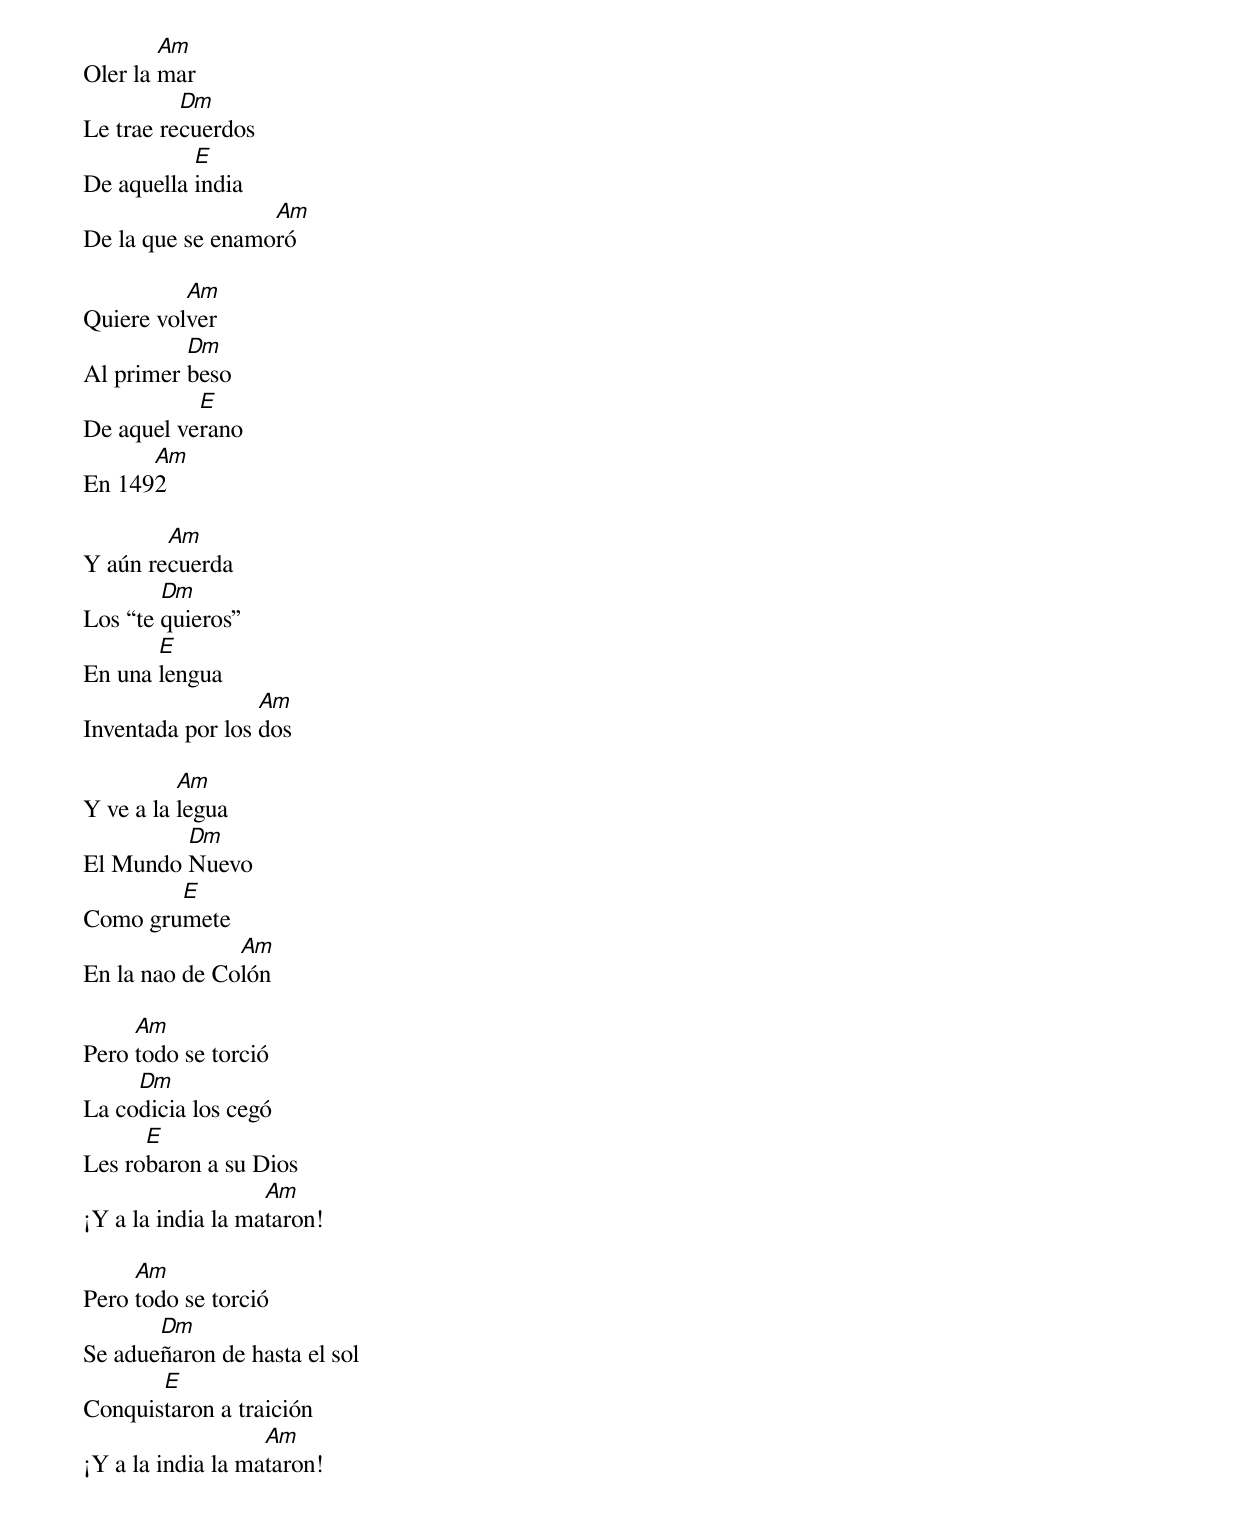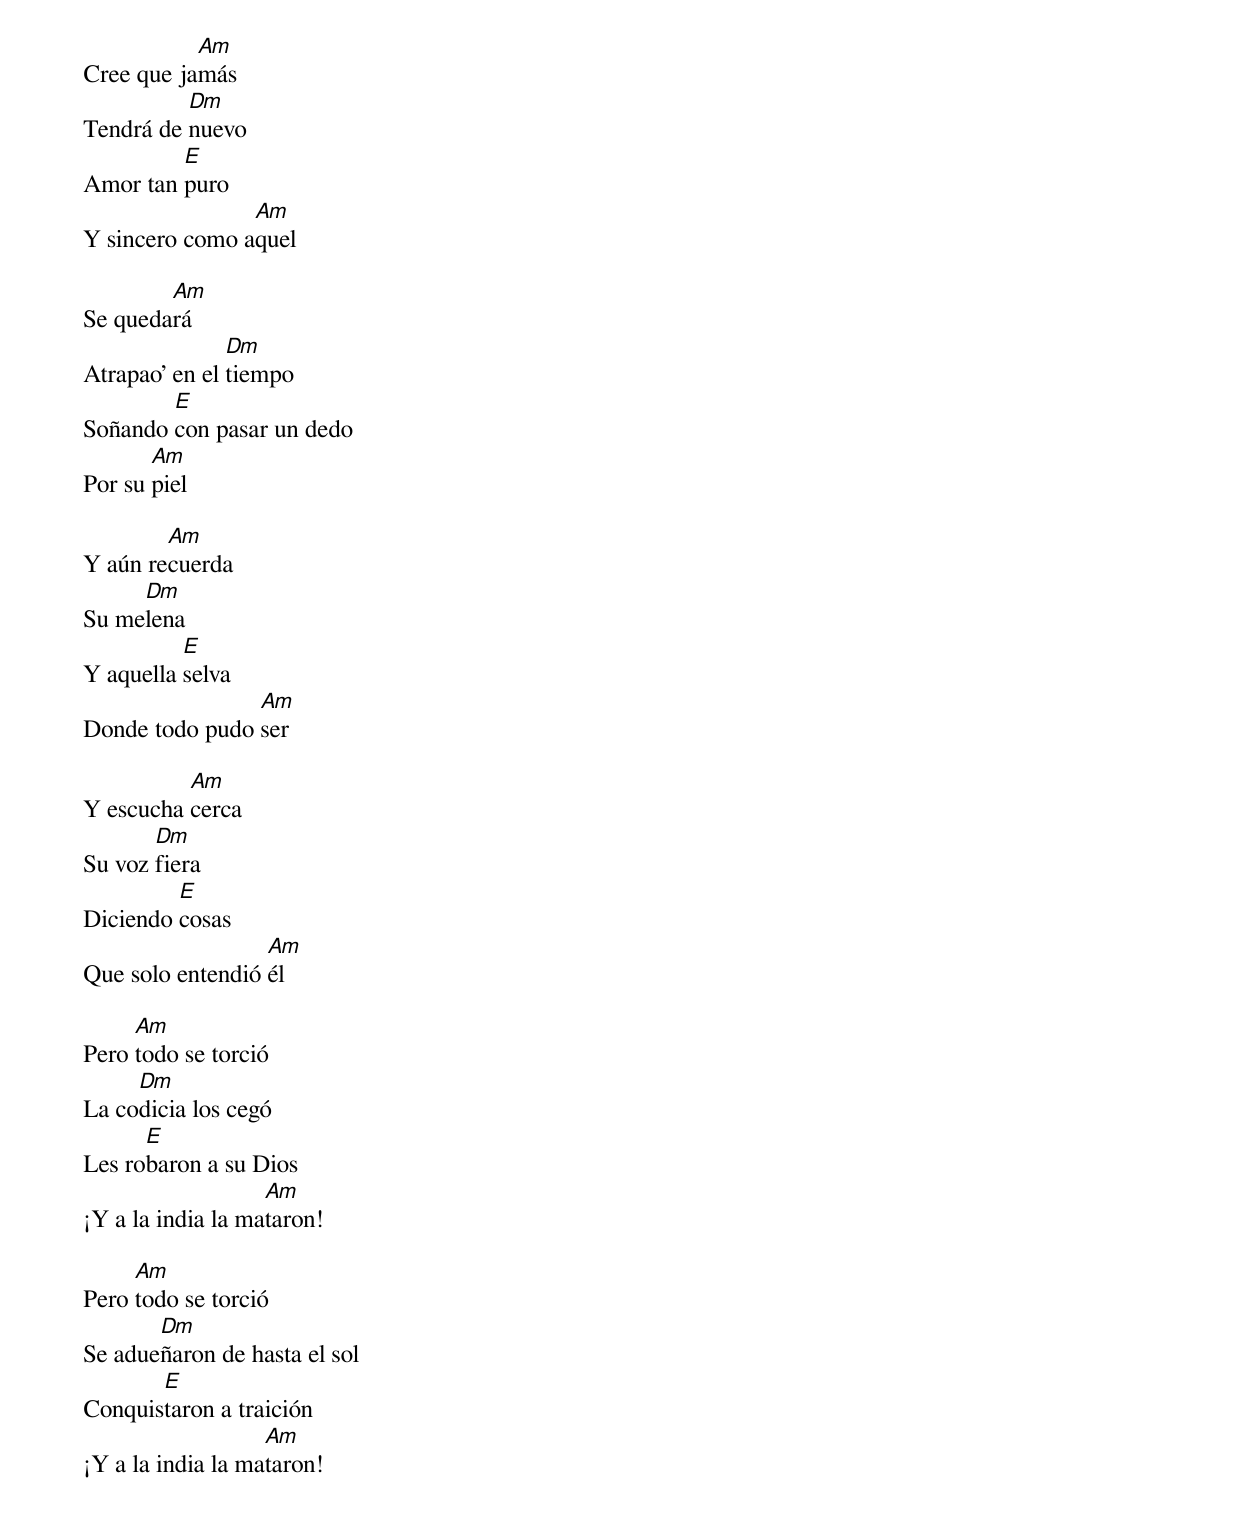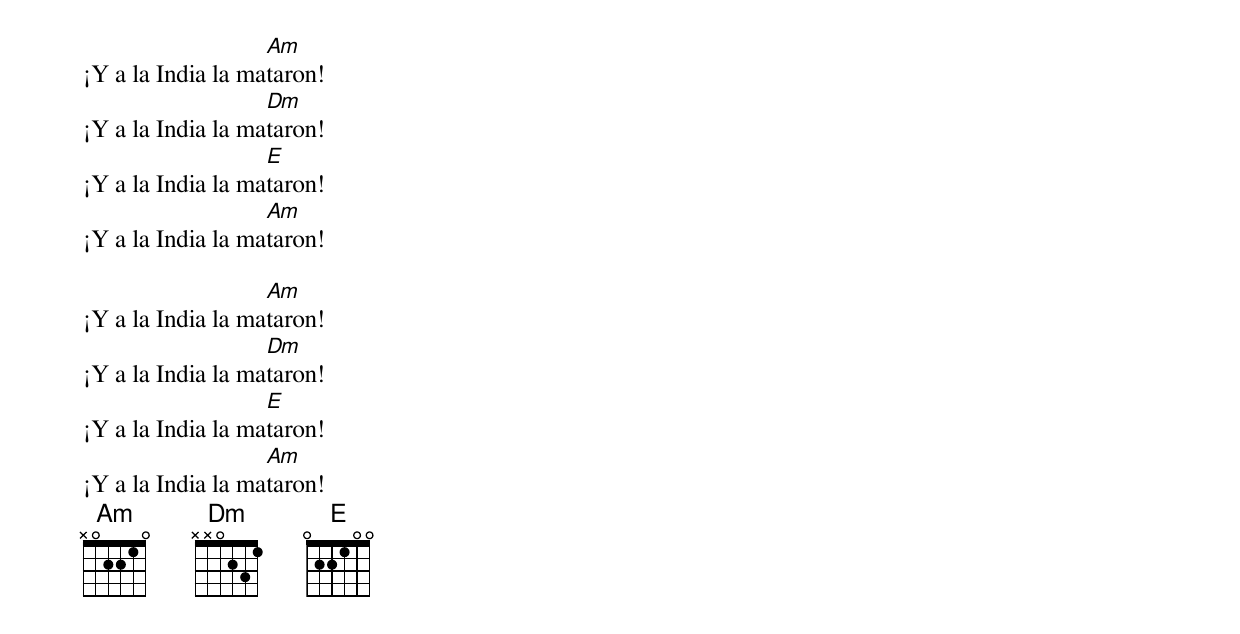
Oler la [Am]mar
Le trae re[Dm]cuerdos
De aquella [E]india
De la que se enamo[Am]ró

Quiere vol[Am]ver
Al primer [Dm]beso
De aquel ve[E]rano
En 149[Am]2

Y aún re[Am]cuerda
Los “te [Dm]quieros”
En una [E]lengua
Inventada por los [Am]dos

Y ve a la [Am]legua
El Mundo [Dm]Nuevo
Como gru[E]mete
En la nao de Co[Am]lón

Pero [Am]todo se torció
La co[Dm]dicia los cegó
Les ro[E]baron a su Dios
¡Y a la india la ma[Am]taron!

Pero [Am]todo se torció
Se adue[Dm]ñaron de hasta el sol
Conquis[E]taron a traición
¡Y a la india la ma[Am]taron!

Cree que ja[Am]más
Tendrá de [Dm]nuevo
Amor tan [E]puro
Y sincero como a[Am]quel

Se queda[Am]rá
Atrapao’ en el [Dm]tiempo
Soñando [E]con pasar un dedo
Por su [Am]piel

Y aún re[Am]cuerda
Su me[Dm]lena
Y aquella [E]selva
Donde todo pudo [Am]ser

Y escucha [Am]cerca
Su voz [Dm]fiera
Diciendo [E]cosas
Que solo entendió [Am]él

Pero [Am]todo se torció
La co[Dm]dicia los cegó
Les ro[E]baron a su Dios
¡Y a la india la ma[Am]taron!

Pero [Am]todo se torció
Se adue[Dm]ñaron de hasta el sol
Conquis[E]taron a traición
¡Y a la india la ma[Am]taron!

¡Y a la India la ma[Am]taron!
¡Y a la India la ma[Dm]taron!
¡Y a la India la ma[E]taron!
¡Y a la India la ma[Am]taron!

¡Y a la India la ma[Am]taron!
¡Y a la India la ma[Dm]taron!
¡Y a la India la ma[E]taron!
¡Y a la India la ma[Am]taron!
